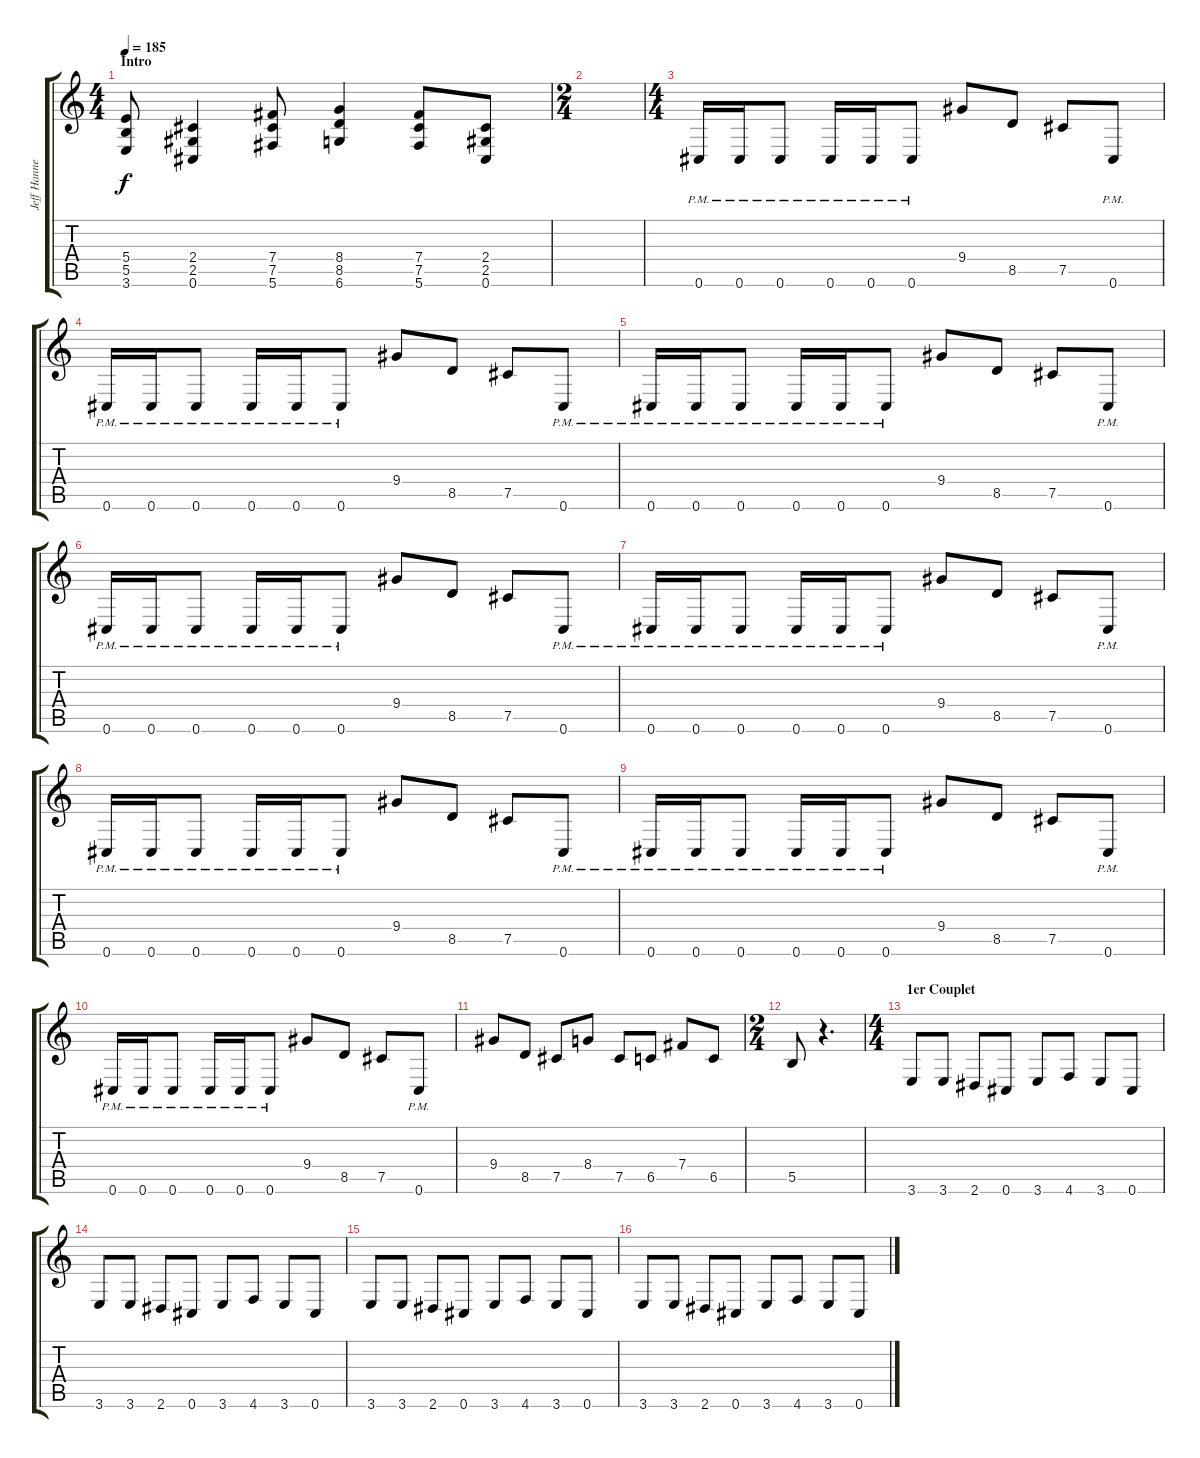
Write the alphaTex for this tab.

\track ("Jeff Hanneman - Guitar" "Jeff Hanne") {instrument distortionguitar}
\staff {score tabs}
\tuning (Db4 Ab3 E3 B2 Gb2 Db2) {hide}
\ts (4 4)
\section ("" "Intro")
\tempo 185
\clef g2
\ks c
(5.4 5.5 3.6).8{dy f instrument distortionguitar} (2.4 2.5 0.6).4 (7.4 7.5 5.6).8 (8.4 8.5 6.6).4 (7.4 7.5 5.6).8 (2.4 2.5 0.6).8 |
\ts (2 4)
|
\ts (4 4)
0.6{pm}.16{volume 12 instrument overdrivenguitar} 0.6{pm}.16 0.6{pm}.8 0.6{pm}.16 0.6{pm}.16 0.6{pm}.8 9.4.8 8.5.8 7.5.8 0.6{pm}.8 |
0.6{pm}.16 0.6{pm}.16 0.6{pm}.8 0.6{pm}.16 0.6{pm}.16 0.6{pm}.8 9.4.8 8.5.8 7.5.8 0.6{pm}.8 |
0.6{pm}.16 0.6{pm}.16 0.6{pm}.8 0.6{pm}.16 0.6{pm}.16 0.6{pm}.8 9.4.8 8.5.8 7.5.8 0.6{pm}.8 |
0.6{pm}.16 0.6{pm}.16 0.6{pm}.8 0.6{pm}.16 0.6{pm}.16 0.6{pm}.8 9.4.8 8.5.8 7.5.8 0.6{pm}.8 |
0.6{pm}.16 0.6{pm}.16 0.6{pm}.8 0.6{pm}.16 0.6{pm}.16 0.6{pm}.8 9.4.8 8.5.8 7.5.8 0.6{pm}.8 |
0.6{pm}.16 0.6{pm}.16 0.6{pm}.8 0.6{pm}.16 0.6{pm}.16 0.6{pm}.8 9.4.8 8.5.8 7.5.8 0.6{pm}.8 |
0.6{pm}.16 0.6{pm}.16 0.6{pm}.8 0.6{pm}.16 0.6{pm}.16 0.6{pm}.8 9.4.8 8.5.8 7.5.8 0.6{pm}.8 |
0.6{pm}.16 0.6{pm}.16 0.6{pm}.8 0.6{pm}.16 0.6{pm}.16 0.6{pm}.8 9.4.8 8.5.8 7.5.8 0.6{pm}.8 |
9.4.8 8.5.8 7.5.8 8.4.8 7.5.8 6.5.8 7.4.8 6.5.8 |
\ts (2 4)
5.5.8 r.4{d} |
\ts (4 4)
\section ("" "1er Couplet")
3.6.8 3.6.8 2.6.8 0.6.8 3.6.8 4.6.8 3.6.8 0.6.8 |
3.6.8 3.6.8 2.6.8 0.6.8 3.6.8 4.6.8 3.6.8 0.6.8 |
3.6.8 3.6.8 2.6.8 0.6.8 3.6.8 4.6.8 3.6.8 0.6.8 |
3.6.8 3.6.8 2.6.8 0.6.8 3.6.8 4.6.8 3.6.8 0.6.8
